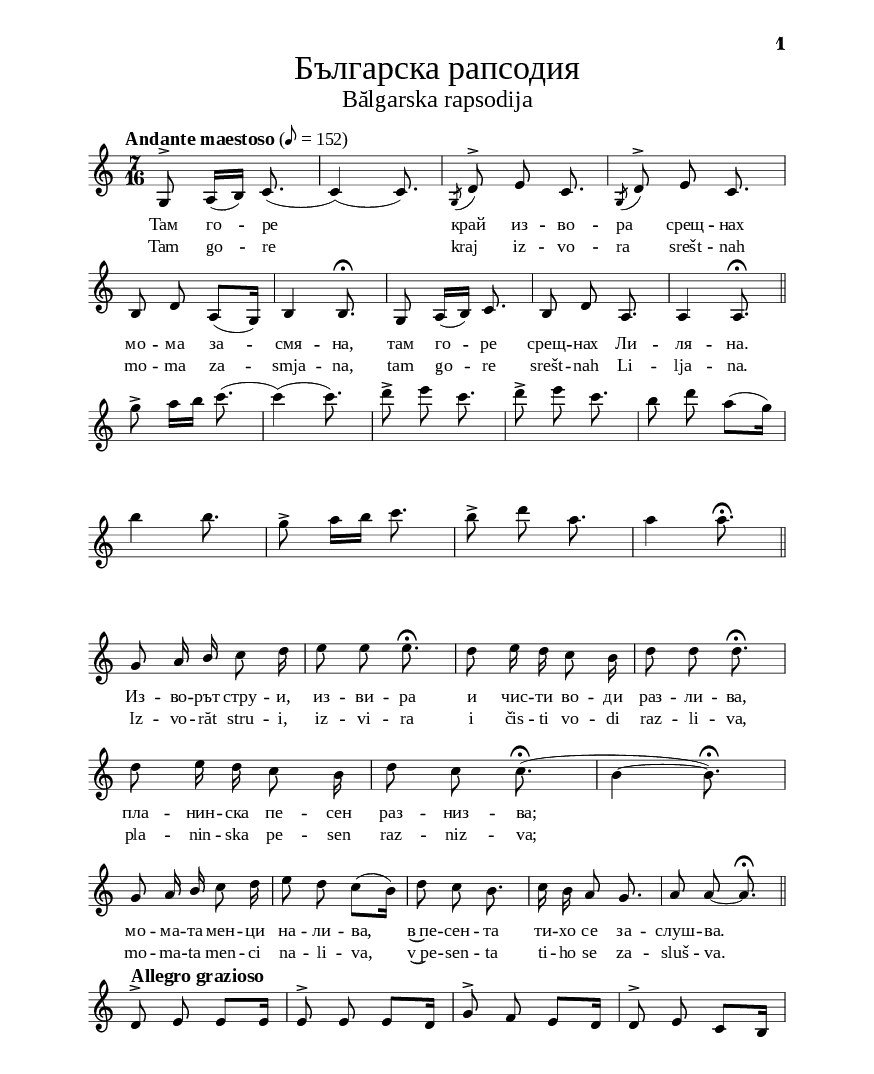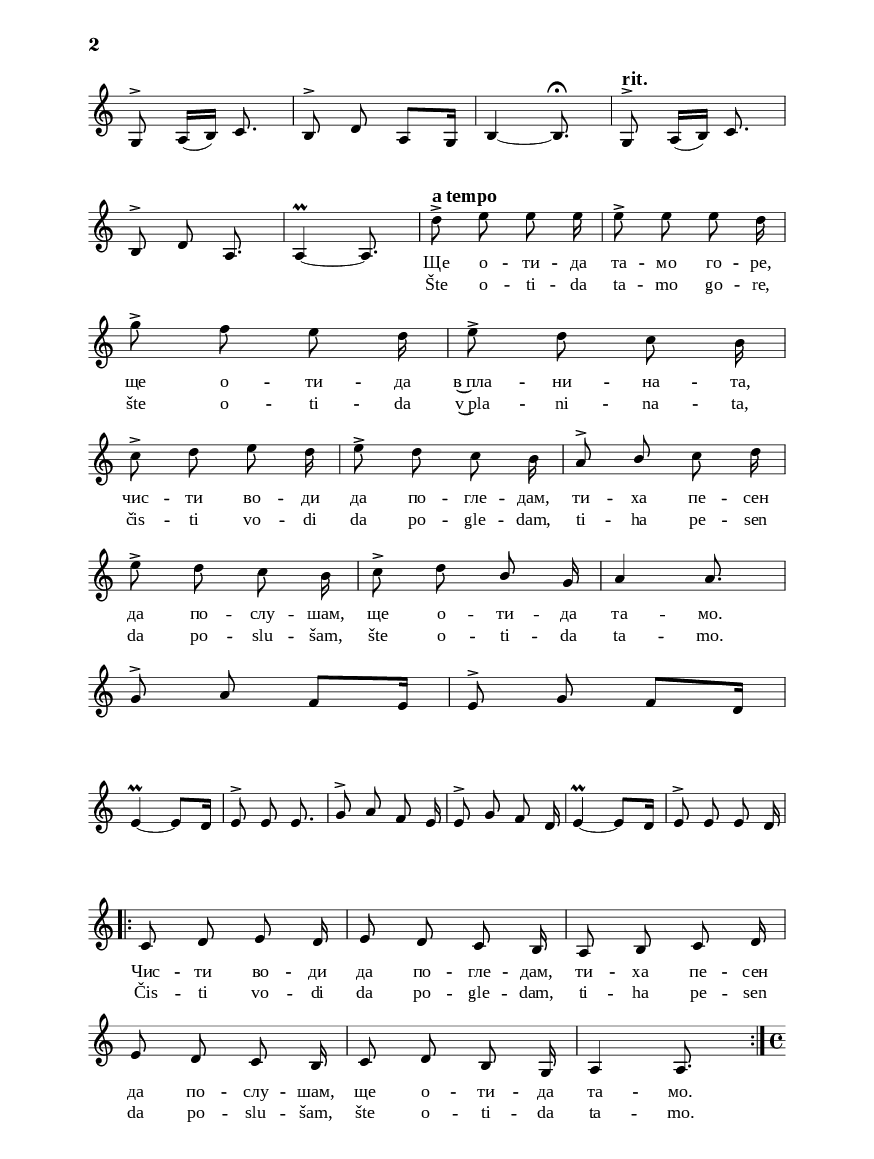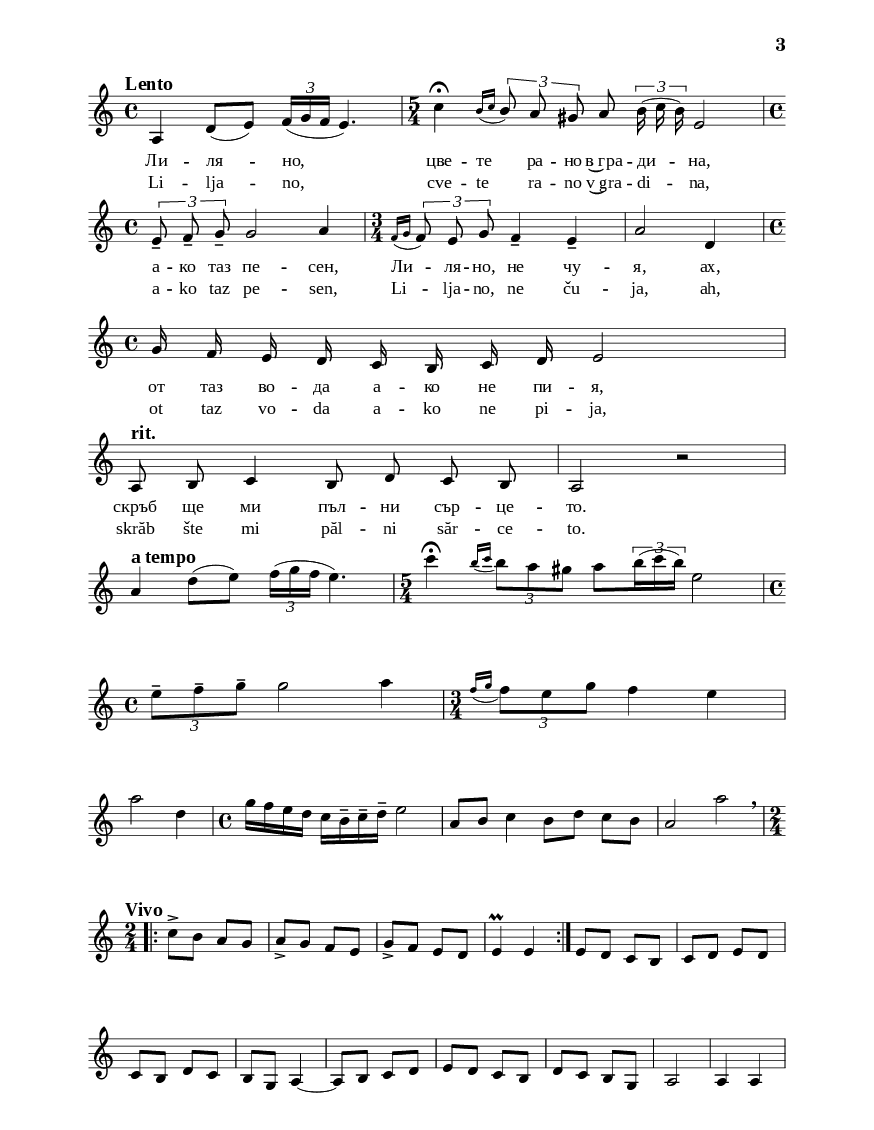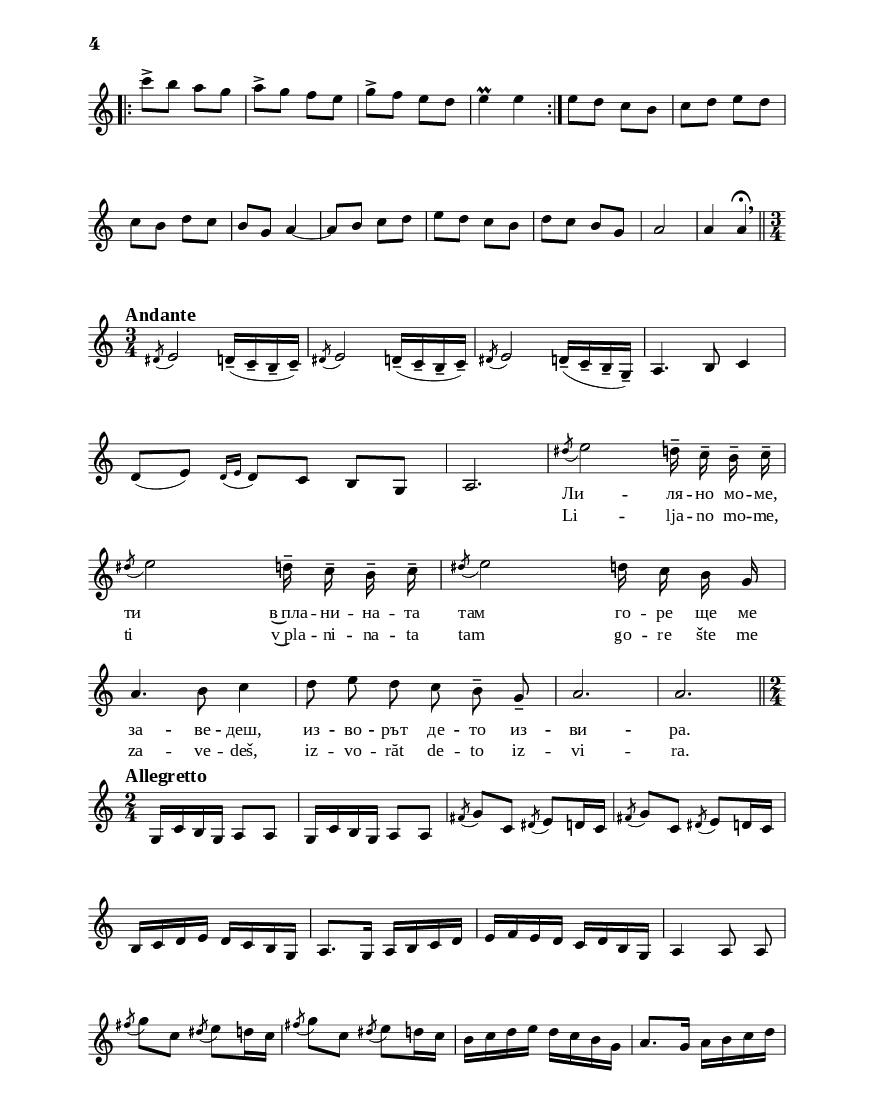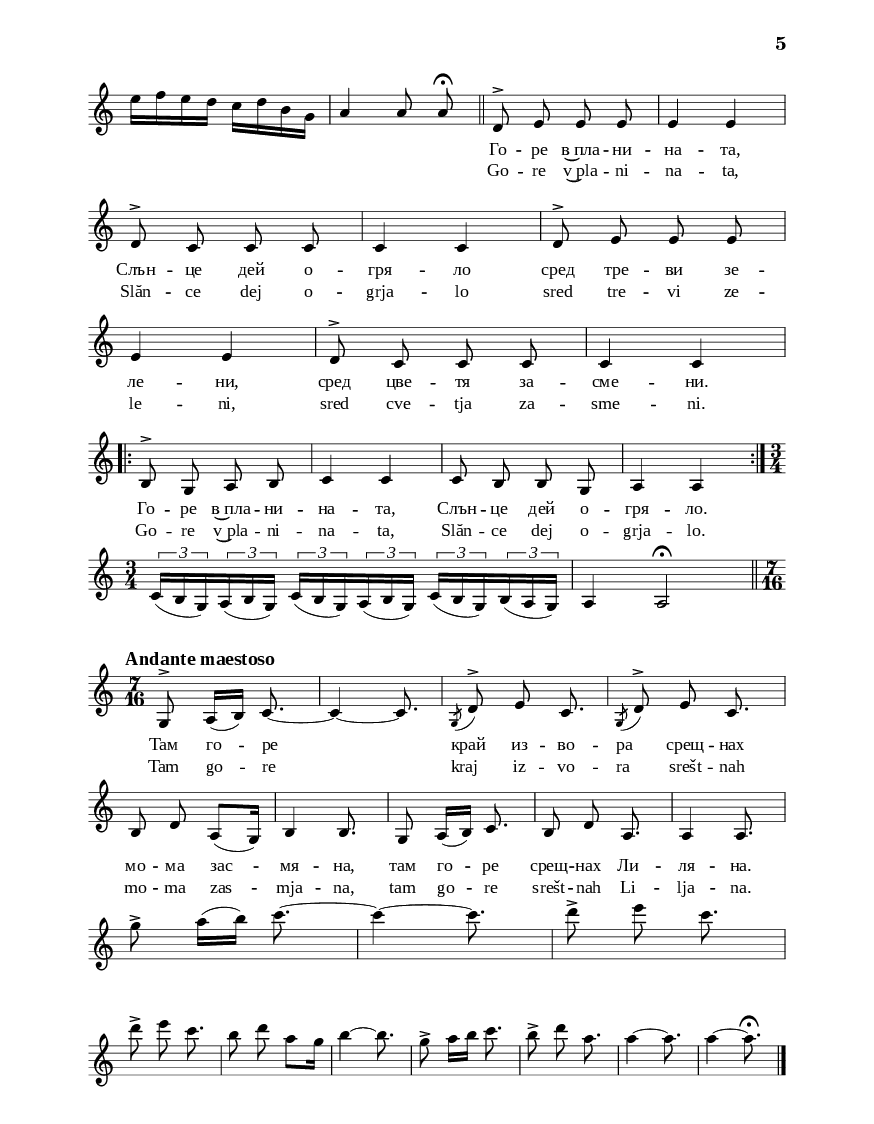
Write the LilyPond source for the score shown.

\version "2.24.3"

\include "include/globals.ily"

\bookpart {
  \label #'ref146
  \tocItem \markup "Българска рапсодия – Bălgarska rapsodija"
  \include "include/bookpart-paper.ily"
  \score {
    \include "include/score-layout.ily"

    \new Voice \relative c' {
      \clef treble
      \key c \major
      \time 7/16
      \tempoFunc "Andante maestoso" 8 "152"
      \autoBeamOff
      g8^\accent a16([b]) c8.( | \noBreak
      c4)(c8.) | \noBreak
      \acciaccatura {g8} d'^\accent e c8. | \noBreak
      \acciaccatura {g8} d'^\accent e c8. | \break
      b8 d a([g16]) | \noBreak

      b4 b8.\fermata | \noBreak
      g8 a16([b]) c8. | \noBreak
      b8 d a8. | \noBreak
      a4 a8.\fermata | \bar "||" \break

      g''8\accent a16[b] c8.( | \noBreak
      c4)(c8.) | \noBreak
      d8\accent e c8. | \noBreak
      d8\accent e c8. | \noBreak
      b8 d a([g16]) | \break
      b4 b8. | \noBreak
      g8\accent a16[b] c8. | \noBreak
      b8\accent d a8. | \noBreak
      a4 a8.\fermata | \bar "||" \break

      g,8 a16 \stemUp b \stemNeutral c8 d16 | \noBreak
      e8 e e8.\fermata | \noBreak
      d8 e16 d16 c8 b16 | \noBreak
      d8 d d8.\fermata | \break

      d8 e16 d16 c8 b16 | \noBreak
      d8 c8 c8.\fermata( | \noBreak
      b4~ b8.\fermata) | \break
      g8 a16 \stemUp b \stemNeutral c8 d16 | \noBreak
      e8 d c8([b16]) | \noBreak

      d8 c b8. | \noBreak
      c16 b a8 g8. | \noBreak
      a8 a8~ a8.\fermata | \bar "||" \break
      \tempo "Allegro grazioso" d,8^\accent e e[e16] | \noBreak
      e8^\accent e e[d16] | \noBreak

      g8^\accent f e[d16] | \noBreak
      d8^\accent e c[b16] | \break
      g8^\accent a16([b]) c8. | \noBreak
      b8^\accent d a[g16] | \noBreak
      b4~ b8.\fermata | \noBreak
      \tempo "rit." g8^\accent a16([b]) c8. | \break

      b8^\accent d a8. | \noBreak
      a4\prall~ a8. | \noBreak
      \tempo "a tempo" d'8\accent e e e16 | \noBreak
      e8\accent e e d16 | \break
      g8\accent f e d16 | \noBreak

      e8\accent d c b16 | \break
      c8\accent d e d16 | \noBreak
      e8\accent d c b16 | \noBreak
      a8^\accent \stemUp b \stemNeutral c d16 | \break

      e8\accent d c b16 | \noBreak
      c8\accent d \stemUp b \stemNeutral g16 | \noBreak
      a4 a8. | \break
      g8^\accent a f[e16] | \noBreak
      e8^\accent g f[d16] | \break

      e4\prall~ e8[d16] | \noBreak
      e8^\accent e e8. | \noBreak
      g8^\accent a f e16 | \noBreak
      e8^\accent g f d16 | \noBreak
      e4\prall~ e8[d16] | \noBreak
      e8^\accent e e d16 | \break
    
      \bar ".|:-|"

      \repeat volta 1 {
        c8 d e d16 | \noBreak
        e8 d c b16 | \noBreak
        a8 b c d16 | \break
        e8 d c b16 | \noBreak

        c8 d b g16 | \noBreak
        a4 a8. | \break \bar ":|."
      }
      \time 4/4 \tempo "Lento" a4 d8([e]) \tuplet 3/2 {f16([ g f]} e4.) | \time 5/4 \noBreak
      \override TupletNumber.avoid-slur = #'ignore
      c'4\fermata \acciaccatura{ b16[c] } \tuplet 3/2 { \stemUp b8 \stemNeutral a gis} a8 \tupletUp \tuplet 3/2 { b16(c b) } e,2 | \break
      \time 4/4 \tuplet 3/2 { e8\tenuto f\tenuto g\tenuto } g2 a4 | \time 3/4 \noBreak

      \acciaccatura {f16[g]} \tuplet 3/2 { f8 e g } f4\tenuto e4\tenuto | \noBreak
      a2 d,4 | \break
      \time 4/4 g16 f e d c b c d e2 | \break

      \tempo "rit." a,8 b c4 b8 d c b | \noBreak
      a2 r2 | \break
      \tempo "a tempo" a'4  d8([e]) \tupletNeutral \tuplet 3/2 { f16([ g f] } e4.) \time 5/4 | 

      c'4\fermata \acciaccatura { b16[c] }  \tuplet 3/2 { b8[ a gis]} a8[ \tupletUp \tuplet 3/2 { b16(c b)] }  e,2 \tupletNeutral | \break
      \time 4/4 \tuplet 3/2 { e8\tenuto[f\tenuto g\tenuto] } g2 a4 | \noBreak
      \time 3/4 \acciaccatura { f16[g] } \tuplet 3/2 { f8[e g] } f4 e | \break

      a2 d,4  | \noBreak
      \time 4/4 g16[f e d] c[b\tenuto c\tenuto d\tenuto] e2 | \noBreak
      a,8[b] c4 b8[d] c[b] | \noBreak
      a2 a' \breathe | \bar "|" \time 2/4 \break    \bar ".|:-|"
      \repeat volta 1 {
        \tempo "Vivo"  c,8\accent[b] a[g] | \noBreak
        a\accent[g] f[e] | \noBreak
        g\accent[f] e[d] | \noBreak
        e4\prall e | \noBreak \bar ":|."
      } 
      e8[d] c[b] | \noBreak
      c[d] e[d] | \break

      c[b] d[c] | \noBreak
      b[g] a4~ | \noBreak
      a8[b] c[d] | \noBreak
      e[d] c[b] | \noBreak
      d[c] b[g] | \noBreak
      a2 | \noBreak
      a4 a |  \bar "|" \break \bar ".|:-|"

      \repeat volta 1 {
        c''8\accent[b] a[g] | \noBreak
        a\accent[g] f[e] | \noBreak
        g\accent[f] e[d] | \noBreak
        e4\prall e | \noBreak  \bar ":|."
      }
      e8[d] c[b] | \noBreak
      c[d] e[d] | \break

      c[b] d[c] | \noBreak
      b[g] a4~ | \noBreak
      a8[b] c[d] | \noBreak
      e[d] c[b] | \noBreak
      d[c] b[g] | \noBreak
      a2 | \noBreak
      a4 a \fermata \breathe | \bar "||" \time 3/4 \break

      \tempo "Andante" \acciaccatura { dis,8 } e2 d16\tenuto([c\tenuto b\tenuto c\tenuto]) | \noBreak
      \acciaccatura { dis8 } e2 d16\tenuto([c\tenuto b\tenuto c\tenuto]) | \noBreak
      \acciaccatura { dis8 } e2 d16\tenuto([c\tenuto b\tenuto g\tenuto]) | \noBreak
      a4. b8 c4 \break

      d8([e]) \acciaccatura { d16[e] } d8[c] b[g] | \noBreak
      a2. \noBreak
      \acciaccatura { dis'8 } e2 d16\tenuto c\tenuto b\tenuto c\tenuto | \break
      \acciaccatura { dis8 } e2 d16\tenuto c\tenuto b\tenuto c\tenuto | \noBreak

      \acciaccatura { dis8 } e2 d16 c b g | \break
      a4. b8 c4 | \noBreak
      d8 e d c b\tenuto g\tenuto | \noBreak
      a2. | \noBreak
      a2. | \bar "||" \time 2/4 \break

      \tempo "Allegretto" g,16[c b g] a8[a] | \noBreak
      g16[c b g] a8[a] | \noBreak
      \acciaccatura { fis'8 } g[c,] \acciaccatura { dis } e[d16 c] | \noBreak
      \acciaccatura { fis8 } g[c,] \acciaccatura { dis } e[d16 c] | \break

      b16[c d e] d[c b g] | \noBreak
      a8.[g16] a[b c d] | \noBreak
      e[f e d] c[d b g] | \noBreak
      a4 a8 a \break

      \acciaccatura { fis''8 } g[c,] \acciaccatura { dis } e[d16 c] | \noBreak
      \acciaccatura { fis8 } g[c,] \acciaccatura { dis } e[d16 c] | \noBreak
      b[c d e] d[c b g] | \noBreak
      a8.[g16] a[b c d] | \break

      e[f e d] c[d b g] | \noBreak
      a4 a8 a \fermata | \bar "||" \noBreak
      d,^\accent e e e | \noBreak
      e4 e | \break
      d8^\accent c c c | \noBreak

      c4 c | \noBreak
      d8^\accent e e e | \break
      e4 e | \noBreak
      d8^\accent c c c | \noBreak
      c4 c | \break \bar ".|:-|"

      \repeat volta 1 {
        b8^\accent g a b | \noBreak
        c4 c | \noBreak
        c8 b b g | \noBreak
        a4 a |
      } \time 3/4 \break \bar ":|."

      \override TupletBracket.positions = #'(3 . 3)
      \tuplet 3/2 8 { c16([b g) a(b g]) c16([b g) a(b g]) c16([b g) b(a g])  } | \noBreak
      a4 a2 \fermata | \bar "||" \time 7/16 \break

      \tempo "Andante maestoso" g8^\accent a16([b]) c8.~ | \noBreak
      c4~ c8. | \noBreak
      \acciaccatura { g8 } d'^\accent e c8. | \noBreak
      \acciaccatura { g8 } d'^\accent e c8. | \break
      b8 d a([g16]) | \noBreak
      b4 b8. | \noBreak

      g8 a16([b]) c8. | \noBreak
      b8 d a8. | \noBreak
      a4 a8. | \break
      g''8\accent a16([b]) c8.~ | \noBreak
      c4~ c8. | \noBreak
      d8\accent e c8. | \break

      d8\accent e c8. | \noBreak
      b8 d a[g16]| \noBreak
      b4~ b8. | \noBreak
      g8\accent a16[b] c8. | \noBreak
      b8\accent d a8. | \noBreak
      a4~ a8. | \noBreak
      a4~ a8. \fermata | \bar "|."
    }

    \addlyrics {
      Там го -- ре край из -- во -- ра срещ -- нах мо -- ма за --
      смя -- на, там го -- ре срещ -- нах Ли -- ля -- на.
      \repeat unfold 22 { \skip 1 }
      Из -- во -- рът стру -- и, из -- ви -- ра и чис -- ти во -- ди раз -- ли -- ва,
      пла -- нин -- ска пе -- сен раз -- низ -- ва; мо -- ма -- та мен -- ци на -- ли -- ва,
      в~пе -- сен -- та ти -- хо се за -- слуш -- ва.
      \repeat unfold 26 { \skip 1 }
      Ще о -- ти -- да та -- мо го -- ре, ще о -- ти -- да
      в~пла -- ни -- на -- та, чис -- ти во -- ди да по -- гле -- дам, ти -- ха пе -- сен
      да по -- слу -- шам, ще о -- ти -- да та -- мо.
      \repeat unfold 23 { \skip 1 }
      Чис -- ти во -- ди да по -- гле -- дам, ти -- ха пе -- сен да по -- слу -- шам,
      ще о -- ти -- да та -- мо. Ли -- ля -- но,
      цве -- те ра -- но в~гра -- ди -- на, а -- ко таз пе -- сен,
      Ли -- ля -- но, не чу -- я, ах, от таз во -- да а -- ко не пи -- я,
      скръб ще ми пъл -- ни сър -- це -- то.
      \repeat unfold 85 { \skip 1 }
      Ли -- ля -- но мо -- ме, ти в~пла -- ни -- на -- та
      там го -- ре ще ме за -- ве -- деш, из -- во -- рът де -- то из -- ви -- ра.
      \repeat unfold 30 { \skip 1 }
      Го -- ре в~пла -- ни -- на -- та, Слън -- це дей о --
      гря -- ло сред тре -- ви зе -- ле -- ни, сред цве -- тя за -- сме -- ни.
      Го -- ре в~пла -- ни -- на -- та, Слън -- це дей о -- гря -- ло.
      \repeat unfold 5 { \skip 1 }
      Там го -- ре край из -- во -- ра срещ -- нах мо -- ма зас -- мя -- на,
      там го -- ре срещ -- нах Ли -- ля -- на.
    }
    
    \addlyrics {
      Tam go -- re kraj iz -- vo -- ra srešt -- nah mo -- ma za --
      smja -- na, tam go -- re srešt -- nah Li -- lja -- na.
      \repeat unfold 22 { \skip 1 }
      Iz -- vo -- răt stru -- i, iz -- vi -- ra i čis -- ti vo -- di raz -- li -- va,
      pla -- nin -- ska pe -- sen raz -- niz -- va; mo -- ma -- ta men -- ci na -- li -- va,
      v~pe -- sen -- ta ti -- ho se za -- sluš -- va.
      \repeat unfold 26 { \skip 1 }
      Šte o -- ti -- da ta -- mo go -- re, šte o -- ti -- da
      v~pla -- ni -- na -- ta, čis -- ti vo -- di da po -- gle -- dam, ti -- ha pe -- sen
      da po -- slu -- šam, šte o -- ti -- da ta -- mo.
      \repeat unfold 23 { \skip 1 }
      Čis -- ti vo -- di da po -- gle -- dam, ti -- ha pe -- sen da po -- slu -- šam,
      šte o -- ti -- da ta -- mo. Li -- lja -- no,
      cve -- te ra -- no v~gra -- di -- na, a -- ko taz pe -- sen,
      Li -- lja -- no, ne ču -- ja, ah, ot taz vo -- da a -- ko ne pi -- ja,
      skrăb šte mi păl -- ni săr -- ce -- to.
      \repeat unfold 85 { \skip 1 }
      Li -- lja -- no mo -- me, ti v~pla -- ni -- na -- ta
      tam go -- re šte me za -- ve -- deš, iz -- vo -- răt de -- to iz -- vi -- ra.
      \repeat unfold 30 { \skip 1 }
      Go -- re v~pla -- ni -- na -- ta, Slăn -- ce dej o --
      grja -- lo sred tre -- vi ze -- le -- ni, sred cve -- tja za -- sme -- ni.
      Go -- re v~pla -- ni -- na -- ta, Slăn -- ce dej o -- grja -- lo.
      \repeat unfold 5 { \skip 1 }
      Tam go -- re kraj iz -- vo -- ra srešt -- nah mo -- ma zas -- mja -- na,
      tam go -- re srešt -- nah Li -- lja -- na.
    }

    \header {
      title = \titleFunc "Българска рапсодия" "Bălgarska rapsodija"
    }

    \midi{}

  } % score

  \pageBreak
  % include foreign translation(s) of the song
  \version "2.22.1"

\markup \fill-line { \fontsize #deTitleFontSize "Bulgarische Rapsodie" }
\markup \null
\markup \null
\markup \fontsize #deCoupletFontSize {
  \hspace #3
  \override #`(baseline-skip . ,deCoupletBaselineSkip)

  \column {
    \line { " " }

    \line { " "Dort oben bei den Quellen habe ich ein lächelndes Mädchen getroffen,}

    \line { " "dort oben habe ich Liljana getroffen.}

    \line { " "Die Quelle strömt und entspringt,}

    \line { " "und gießt das reine Wasser}

    \line { " "und singt ein Berglied.}

    \line { " "Das Mädchen gießt die Kupferkessel ein}

    \line { " "und lauscht dem Lied.}

    \line { " "Ich gehe dort oben hin,}

    \line { " "ich gehe in die Bergen,}

    \line { " "damit ich das reine Wasser anschaue }

    \line { " "und dem leisen Lied lausche,}

    \line { " "ich gehe dorthin.}

    \line { " "Damit ich das reine Wasser anschaue,}

    \line { " "damit ich dem leisen Lied lausche,}

    \line { " "gehe ich dorthin.}

    \line { " "Liliano, Frühblume im Garten,}

    \line { " "wenn ich dieses Lied, Liliano, nicht höre,}

    \line { " "ah, wenn ich von diesem Wasser nicht trinke}

    \line { " "wird Trauer mein Herz erfüllen.}

    \line { " "Liliano, Mädchen,}

    \line { " "du wirst mich dort oben ins Gebirge bringen,}

    \line { " "dort, wo die Quelle entspringt.}

    \line { " "Oben im Gebirge,}

    \line { " "wo die Sonne scheint,}

    \line { " "zwischen den grünen Gräsern,}

    \line { " "zwischen den lächelnden Blumen.}

    \line { " "Oben im Gebirge,}

    \line { " "wo die Sonne schien.}
    

    \line { " "Dort oben bei den Quellen }

    \line { " "traf ich ein lächelndes Mädchen,}

    \line { " "dort oben traf ich Liljana.}

  }
}


} % bookpart
